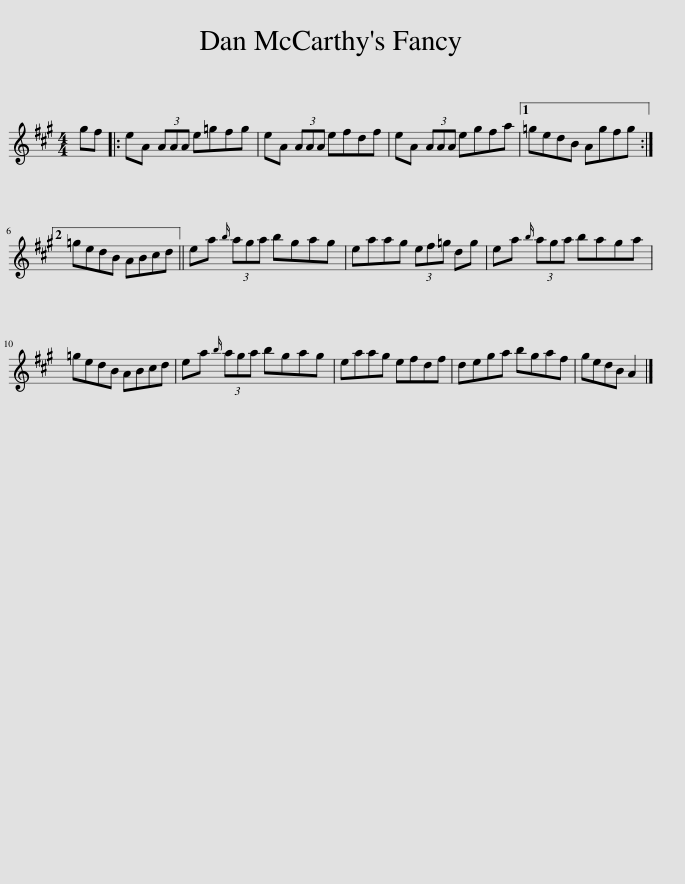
X:1
L:1/8
M:4/4
I:linebreak $
K:A
V:1 treble
V:1
 gf |: eA (3AAA e=gfg | eA (3AAA efdf | eA (3AAA egfa |1 =gedB Agfg :|2$ %5
 =gedB ABcd || ea{b} (3aga bgag | eaag (3ef=g dg | ea{b} (3aga baga |$ =gedB ABcd | %10
 ea{b} (3aga bgag | eaag efdf | dega bgaf | gedB A2 |] %14
